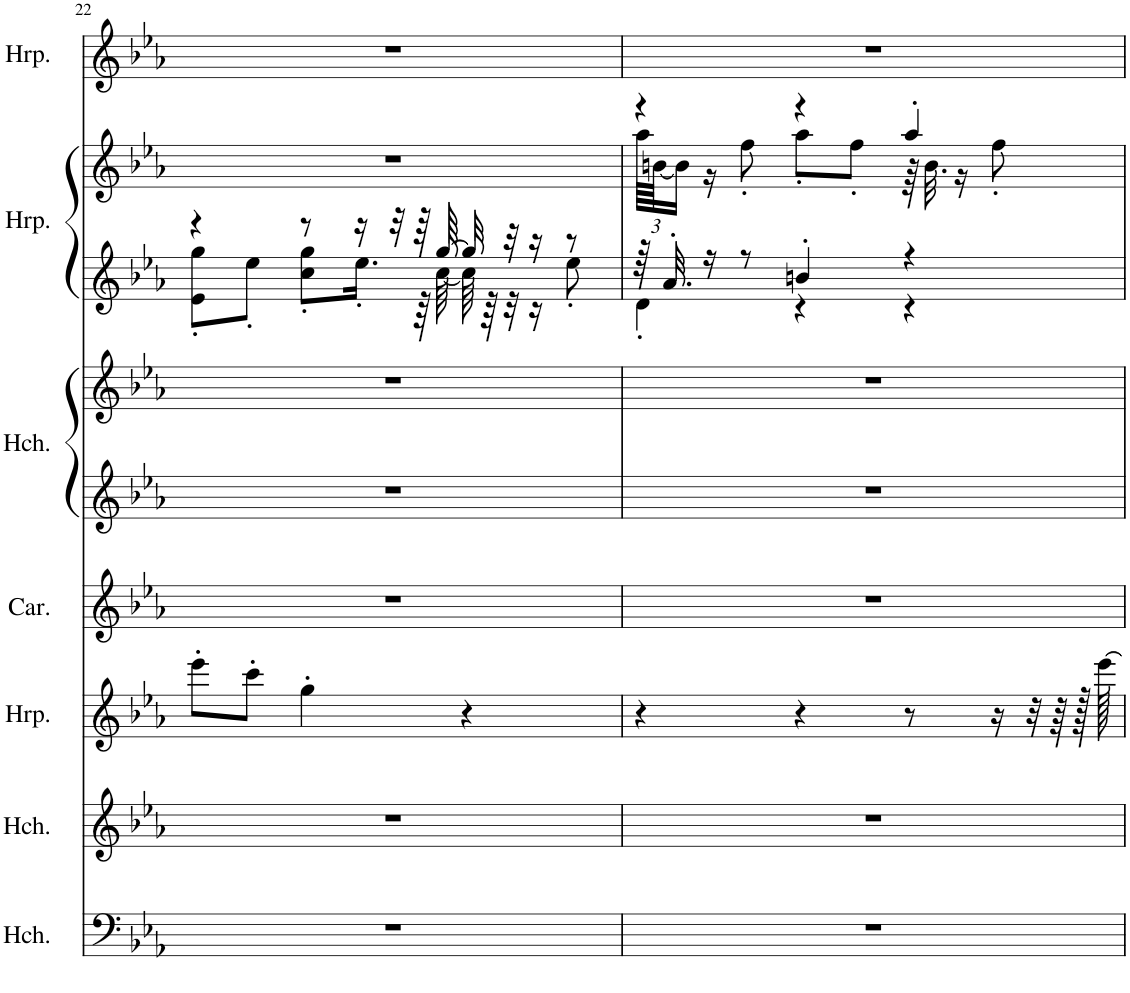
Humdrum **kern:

**kern	**kern	**kern	**kern	**kern	**kern	**kern	**kern	**kern
*part7	*part6	*part5	*part4	*part3	*part3	*part2	*part2	*part1
*staff9	*staff8	*staff7	*staff6	*staff5	*staff4	*staff3	*staff2	*staff1
*I"羽管键琴, HARPSILEFT	*I"羽管键琴, HARPSIRIGHT	*I"竖琴, HARPRIGHT	*I"钟琴, bell	*I"羽管键琴, HARPSI	*	*I"竖琴, HARPCTR	*	*I"竖琴, HARPLEFT
*	*	*I'Hrp.	*	*	*	*I'Hrp.	*	*I'Hrp.
!!LO:PB:g=z
*clefF4	*clefG2	*clefG2	*clefG2	*clefG2	*clefG2	*clefG2	*clefG2	*clefG2
*k[b-e-a-]	*k[b-e-a-]	*k[b-e-a-]	*k[b-e-a-]	*k[b-e-a-]	*k[b-e-a-]	*k[b-e-a-]	*k[b-e-a-]	*k[b-e-a-]
*M3/4	*M3/4	*M3/4	*M3/4	*M3/4	*M3/4	*M3/4	*M3/4	*M3/4
=22	=22	=22	=22	=22	=22	=22	=22	=22
*	*	*	*	*	*	*^	*	*
2.r	2.r	8eee-'\L	2.r	2.r	2.r	4r	8e-\' 8gg\'L	2.r	2.r
.	.	8ccc'\J	.	.	.	.	8ee-'\J	.	.
.	.	4gg'\	.	.	.	8r	8cc\' 8gg\'L	.	.
.	.	.	.	.	.	16r	16.ee-'\Jk	.	.
.	.	.	.	.	.	32r	.	.	.
.	.	.	.	.	.	64r	64r	.	.
.	.	.	.	.	.	[64gg/	[64cc\	.	.
.	.	4r	.	.	.	32gg/]	64cc\]	.	.
.	.	.	.	.	.	.	64r	.	.
.	.	.	.	.	.	32r	32r	.	.
.	.	.	.	.	.	16r	16r	.	.
.	.	.	.	.	.	8r	8ee-'\	.	.
=23	=23	=23	=23	=23	=23	=23	=23	=23	=23
*	*	*	*	*	*	*	*	*^	*
*	*	*	*	*	*	*	*	*	*Xbrackettup	*
2.r	2.r	4r	2.r	2.r	2.r	64r	4d'\	4r	96aa-\LLLL	2.r
.	.	.	.	.	.	.	.	.	[96bn\JJ	.
.	.	.	.	.	.	32.a-'/	.	.	.	.
.	.	.	.	.	.	.	.	.	24b\JJ]	.
.	.	.	.	.	.	16r	.	.	16r	.
.	.	.	.	.	.	8r	.	.	8ff'\	.
.	.	4r	.	.	.	4bn'/	4r	4r	8aa-'\L	.
.	.	.	.	.	.	.	.	.	8ff'\J	.
.	.	8r	.	.	.	4r	4r	4aa-'/	64r	.
.	.	.	.	.	.	.	.	.	32.b\	.
.	.	.	.	.	.	.	.	.	16r	.
.	.	16r	.	.	.	.	.	.	8ff'\	.
.	.	32r	.	.	.	.	.	.	.	.
.	.	64r	.	.	.	.	.	.	.	.
.	.	128r	.	.	.	.	.	.	.	.
.	.	[128eee-\	.	.	.	.	.	.	.	.
*	*	*	*	*	*	*v	*v	*	*	*
*	*	*	*	*	*	*	*v	*v	*
=	=	=	=	=	=	=	=	=
*-	*-	*-	*-	*-	*-	*-	*-	*-
